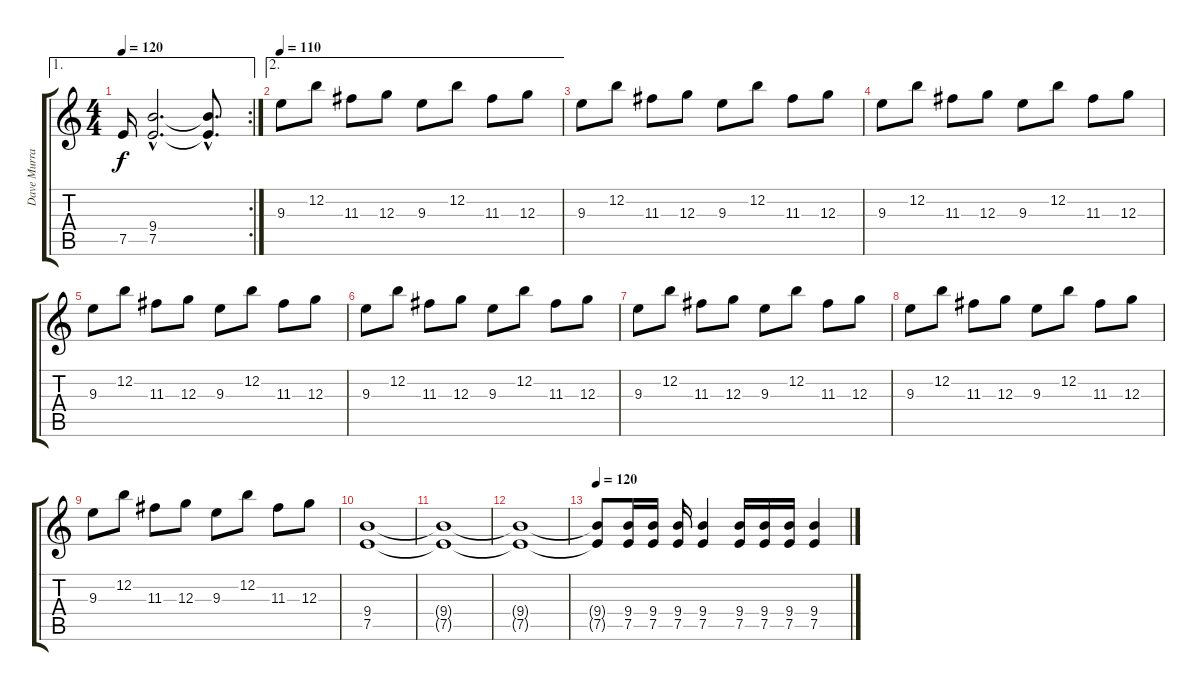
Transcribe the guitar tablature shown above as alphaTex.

\track ("Dave Murray" "Dave Murra") {instrument distortionguitar}
\staff {score tabs}
\tuning (E4 B3 G3 D3 A2 E2) {hide}
\ae 1
\rc 2
\ts (4 4)
\tempo 120
\clef g2
\ks c
7.5.16{dy f} (9.4{hac} 7.5{hac}).2{d} (9.4{hac t} 7.5{hac t}).8{d} |
\ae 2
\tempo 110
9.3.8 12.2.8 11.3.8 12.3.8 9.3.8 12.2.8 11.3.8 12.3.8 |
9.3.8 12.2.8 11.3.8 12.3.8 9.3.8 12.2.8 11.3.8 12.3.8 |
9.3.8 12.2.8 11.3.8 12.3.8 9.3.8 12.2.8 11.3.8 12.3.8 |
9.3.8 12.2.8 11.3.8 12.3.8 9.3.8 12.2.8 11.3.8 12.3.8 |
9.3.8 12.2.8 11.3.8 12.3.8 9.3.8 12.2.8 11.3.8 12.3.8 |
9.3.8 12.2.8 11.3.8 12.3.8 9.3.8 12.2.8 11.3.8 12.3.8 |
9.3.8 12.2.8 11.3.8 12.3.8 9.3.8 12.2.8 11.3.8 12.3.8 |
9.3.8 12.2.8 11.3.8 12.3.8 9.3.8 12.2.8 11.3.8 12.3.8 |
(9.4 7.5).1 |
(9.4{t} 7.5{t}).1 |
(9.4{t} 7.5{t}).1 |
\tempo 120
(9.4{t} 7.5{t}).8 (9.4 7.5).16 (9.4 7.5).16 (9.4 7.5).16 (9.4 7.5).4 (9.4 7.5).16 (9.4 7.5).16 (9.4 7.5).16 (9.4 7.5).4
